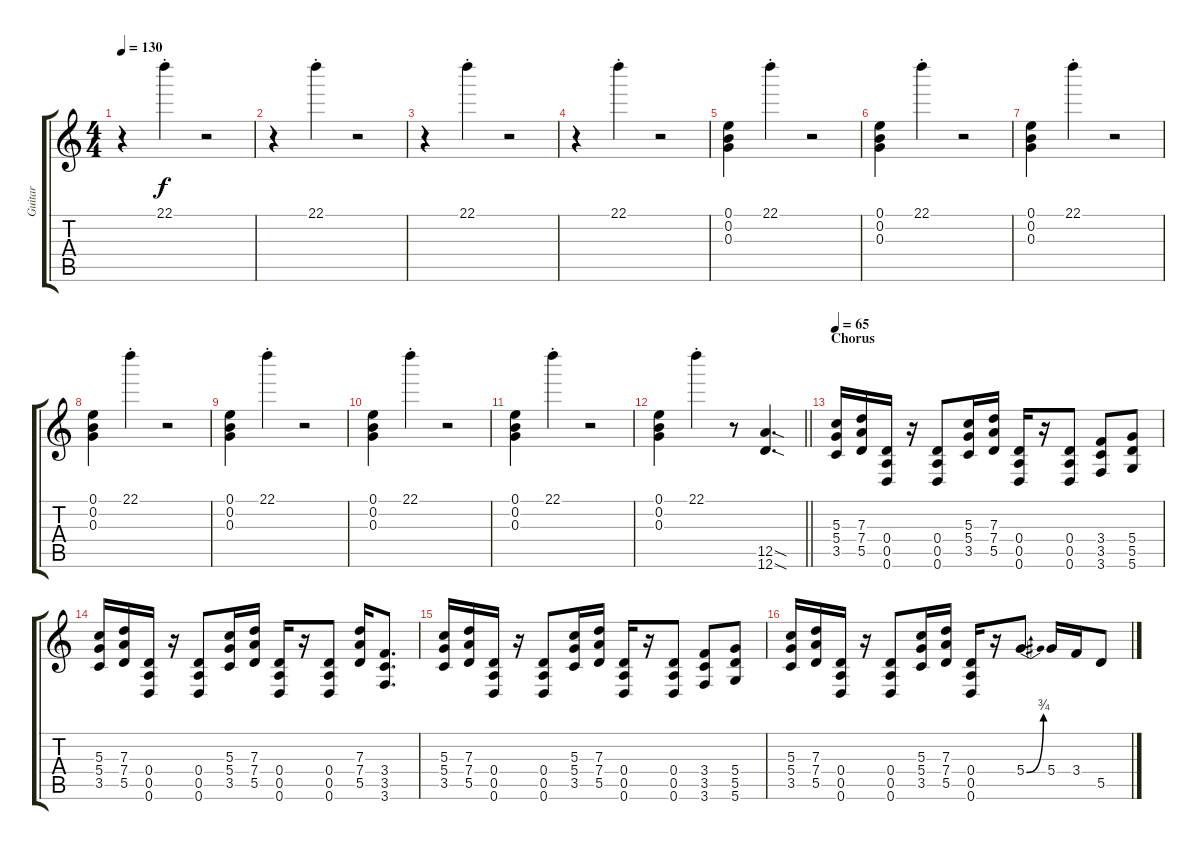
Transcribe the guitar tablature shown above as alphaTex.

\track ("Guitar" "Guitar") {instrument overdrivenguitar}
\staff {score tabs}
\tuning (E4 B3 G3 D3 A2 D2) {hide}
\ts (4 4)
\tempo 130
\clef g2
\ks c
r.4{dy f} 22.1{st}.4 r.2 |
r.4 22.1{st}.4 r.2 |
r.4 22.1{st}.4 r.2 |
r.4 22.1{st}.4 r.2 |
(0.1 0.2 0.3).4 22.1{st}.4 r.2 |
(0.1 0.2 0.3).4 22.1{st}.4 r.2 |
(0.1 0.2 0.3).4 22.1{st}.4 r.2 |
(0.1 0.2 0.3).4 22.1{st}.4 r.2 |
(0.1 0.2 0.3).4 22.1{st}.4 r.2 |
(0.1 0.2 0.3).4 22.1{st}.4 r.2 |
(0.1 0.2 0.3).4 22.1{st}.4 r.2 |
\barLineRight lightlight
(0.1 0.2 0.3).4 22.1{st}.4 r.8 (12.5{sod} 12.6{sod}).4{d} |
\section ("" "Chorus")
\tempo 65
(5.3 5.4 3.5).16 (7.3 7.4 5.5).16 (0.4 0.5 0.6).16 r.16 (0.4 0.5 0.6).8 (5.3 5.4 3.5).16 (7.3 7.4 5.5).16 (0.4 0.5 0.6).16 r.16 (0.4 0.5 0.6).8 (3.4 3.5 3.6).8 (5.4 5.5 5.6).8 |
(5.3 5.4 3.5).16 (7.3 7.4 5.5).16 (0.4 0.5 0.6).16 r.16 (0.4 0.5 0.6).8 (5.3 5.4 3.5).16 (7.3 7.4 5.5).16 (0.4 0.5 0.6).16 r.16 (0.4 0.5 0.6).8 (7.3 7.4 5.5).16 (3.4 3.5 3.6).8{d} |
(5.3 5.4 3.5).16 (7.3 7.4 5.5).16 (0.4 0.5 0.6).16 r.16 (0.4 0.5 0.6).8 (5.3 5.4 3.5).16 (7.3 7.4 5.5).16 (0.4 0.5 0.6).16 r.16 (0.4 0.5 0.6).8 (3.4 3.5 3.6).8 (5.4 5.5 5.6).8 |
(5.3 5.4 3.5).16 (7.3 7.4 5.5).16 (0.4 0.5 0.6).16 r.16 (0.4 0.5 0.6).8 (5.3 5.4 3.5).16 (7.3 7.4 5.5).16 (0.4 0.5 0.6).16 r.16 5.4{be (bend 0 0 60 3)}.8 5.4.16 3.4.16 5.5.8
